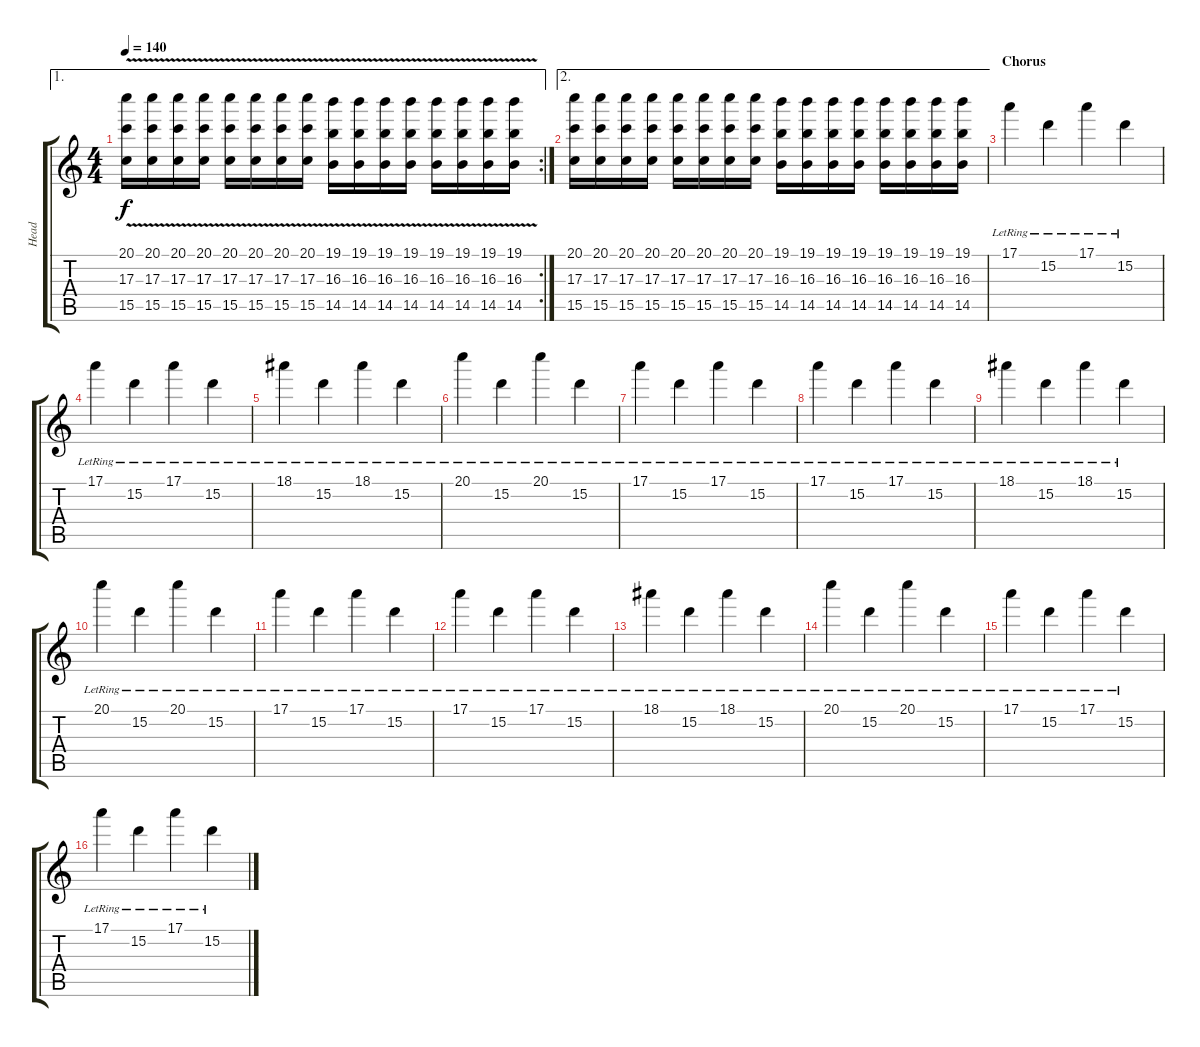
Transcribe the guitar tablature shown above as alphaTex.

\track ("Head" "Head") {instrument distortionguitar}
\staff {score tabs}
\tuning (E4 B3 G3 D3 A2 D2) {hide}
\ae 1
\rc 2
\ts (4 4)
\tempo 140
\clef g2
\ks c
(20.1{v} 17.3{v} 15.5{v}).16{dy f} (20.1{v} 17.3{v} 15.5{v}).16 (20.1{v} 17.3{v} 15.5{v}).16 (20.1{v} 17.3{v} 15.5{v}).16 (20.1{v} 17.3{v} 15.5{v}).16 (20.1{v} 17.3{v} 15.5{v}).16 (20.1{v} 17.3{v} 15.5{v}).16 (20.1{v} 17.3{v} 15.5{v}).16 (19.1{v} 16.3{v} 14.5{v}).16 (19.1{v} 16.3{v} 14.5{v}).16 (19.1{v} 16.3{v} 14.5{v}).16 (19.1{v} 16.3{v} 14.5{v}).16 (19.1{v} 16.3{v} 14.5{v}).16 (19.1{v} 16.3{v} 14.5{v}).16 (19.1{v} 16.3{v} 14.5{v}).16 (19.1{v} 16.3{v} 14.5{v}).16 |
\ae 2
(20.1 17.3 15.5).16 (20.1 17.3 15.5).16 (20.1 17.3 15.5).16 (20.1 17.3 15.5).16 (20.1 17.3 15.5).16 (20.1 17.3 15.5).16 (20.1 17.3 15.5).16 (20.1 17.3 15.5).16 (19.1 16.3 14.5).16 (19.1 16.3 14.5).16 (19.1 16.3 14.5).16 (19.1 16.3 14.5).16 (19.1 16.3 14.5).16 (19.1 16.3 14.5).16 (19.1 16.3 14.5).16 (19.1 16.3 14.5).16 |
\section ("" "Chorus")
17.1{lr}.4{volume 16} 15.2{lr}.4 17.1{lr}.4 15.2{lr}.4 |
17.1{lr}.4 15.2{lr}.4 17.1{lr}.4 15.2{lr}.4 |
18.1{lr}.4 15.2{lr}.4 18.1{lr}.4 15.2{lr}.4 |
20.1{lr}.4 15.2{lr}.4 20.1{lr}.4 15.2{lr}.4 |
17.1{lr}.4{volume 16} 15.2{lr}.4 17.1{lr}.4 15.2{lr}.4 |
17.1{lr}.4 15.2{lr}.4 17.1{lr}.4 15.2{lr}.4 |
18.1{lr}.4 15.2{lr}.4 18.1{lr}.4 15.2{lr}.4 |
20.1{lr}.4 15.2{lr}.4 20.1{lr}.4 15.2{lr}.4 |
17.1{lr}.4{volume 16} 15.2{lr}.4 17.1{lr}.4 15.2{lr}.4 |
17.1{lr}.4 15.2{lr}.4 17.1{lr}.4 15.2{lr}.4 |
18.1{lr}.4 15.2{lr}.4 18.1{lr}.4 15.2{lr}.4 |
20.1{lr}.4 15.2{lr}.4 20.1{lr}.4 15.2{lr}.4 |
17.1{lr}.4{volume 16} 15.2{lr}.4 17.1{lr}.4 15.2{lr}.4 |
17.1{lr}.4 15.2{lr}.4 17.1{lr}.4 15.2{lr}.4
